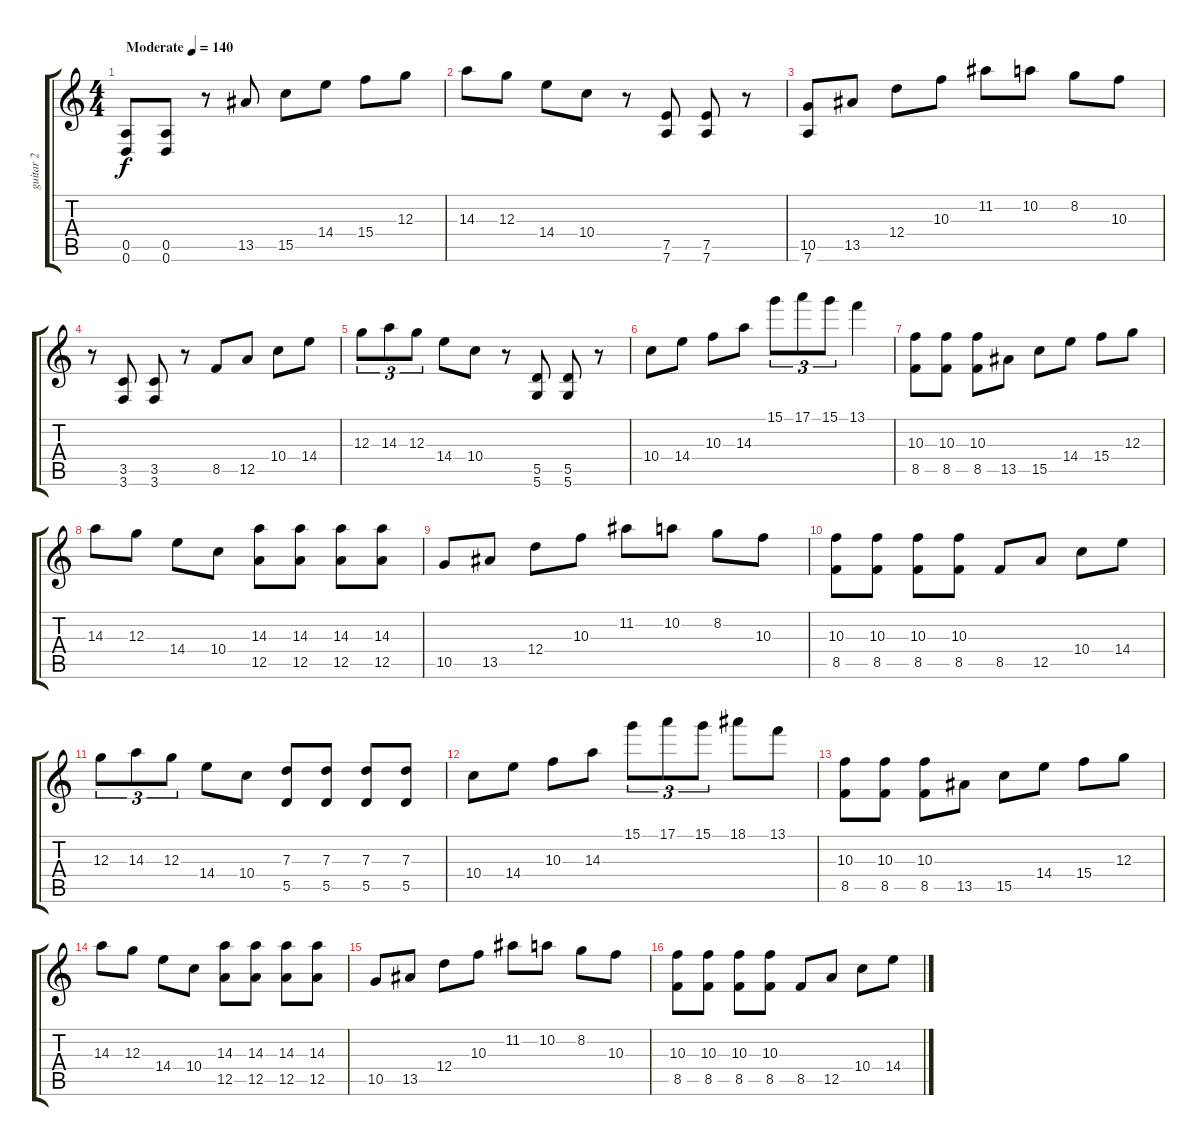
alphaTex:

\track ("guitar 2" "guitar 2") {instrument distortionguitar}
\staff {score tabs}
\tuning (E4 B3 G3 D3 A2 D2) {hide}
\ts (4 4)
\tempo (140 "Moderate")
\clef g2
\ks c
(0.5 0.6).8{dy f instrument distortionguitar} (0.5 0.6).8 r.8 13.5.8 15.5.8 14.4.8 15.4.8 12.3.8 |
14.3.8 12.3.8 14.4.8 10.4.8 r.8 (7.5 7.6).8 (7.5 7.6).8 r.8 |
(10.5 7.6).8 13.5.8 12.4.8 10.3.8 11.2.8 10.2.8 8.2.8 10.3.8 |
r.8 (3.5 3.6).8 (3.5 3.6).8 r.8 8.5.8 12.5.8 10.4.8 14.4.8 |
12.3.8{tu (3 2)} 14.3.8{tu (3 2)} 12.3.8{tu (3 2)} 14.4.8 10.4.8 r.8 (5.5 5.6).8 (5.5 5.6).8 r.8 |
10.4.8 14.4.8 10.3.8 14.3.8 15.1.8{tu (3 2)} 17.1.8{tu (3 2)} 15.1.8{tu (3 2)} 13.1.4 |
(10.3 8.5).8 (10.3 8.5).8 (10.3 8.5).8 13.5.8 15.5.8 14.4.8 15.4.8 12.3.8 |
14.3.8 12.3.8 14.4.8 10.4.8 (14.3 12.5).8 (14.3 12.5).8 (14.3 12.5).8 (14.3 12.5).8 |
10.5.8 13.5.8 12.4.8 10.3.8 11.2.8 10.2.8 8.2.8 10.3.8 |
(10.3 8.5).8 (10.3 8.5).8 (10.3 8.5).8 (10.3 8.5).8 8.5.8 12.5.8 10.4.8 14.4.8 |
12.3.8{tu (3 2)} 14.3.8{tu (3 2)} 12.3.8{tu (3 2)} 14.4.8 10.4.8 (7.3 5.5).8 (7.3 5.5).8 (7.3 5.5).8 (7.3 5.5).8 |
10.4.8 14.4.8 10.3.8 14.3.8 15.1.8{tu (3 2)} 17.1.8{tu (3 2)} 15.1.8{tu (3 2)} 18.1.8 13.1.8 |
(10.3 8.5).8 (10.3 8.5).8 (10.3 8.5).8 13.5.8 15.5.8 14.4.8 15.4.8 12.3.8 |
14.3.8 12.3.8 14.4.8 10.4.8 (14.3 12.5).8 (14.3 12.5).8 (14.3 12.5).8 (14.3 12.5).8 |
10.5.8 13.5.8 12.4.8 10.3.8 11.2.8 10.2.8 8.2.8 10.3.8 |
(10.3 8.5).8 (10.3 8.5).8 (10.3 8.5).8 (10.3 8.5).8 8.5.8 12.5.8 10.4.8 14.4.8
